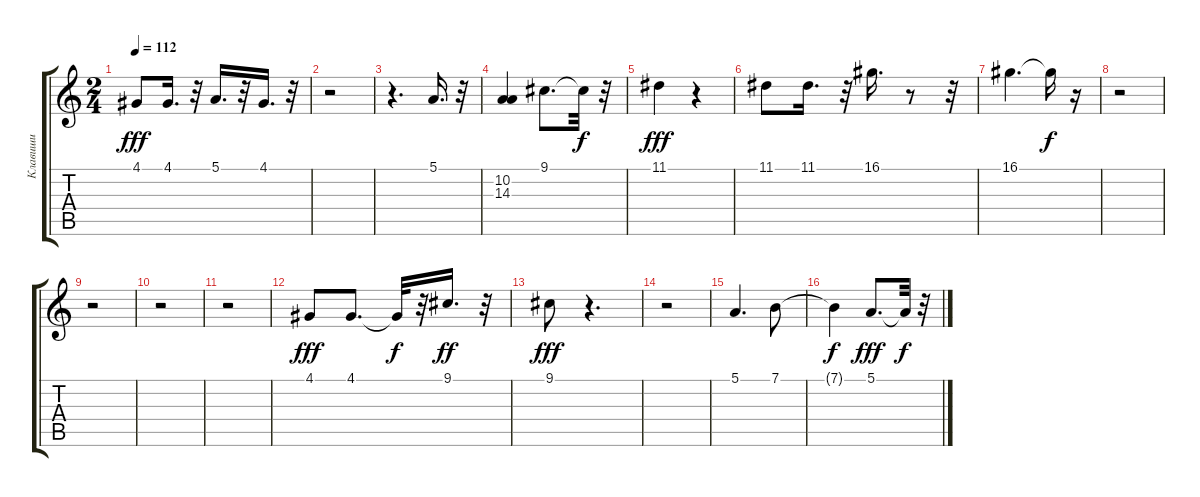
\track ("Клавиши" "Клавиши") {instrument fx5brightness}
\staff {score tabs}
\tuning (E4 B3 G3 D3 A2 E2) {hide}
\ts (2 4)
\tempo 112
\clef g2
\ks c
4.1.8{dy fff} 4.1.16{d} r.32 5.1.16{d} r.32 4.1.16{d} r.32 |
r.2 |
r.4{d} 5.1.16{d} r.32 |
(10.2 14.3).4 9.1.8{d} 9.1{t}.32{dy f} r.32 |
11.1.4{dy fff} r.4 |
11.1.8{volume 15} 11.1.16{d} r.32 16.1.16{d} r.8 r.32 |
16.1.4{d volume 14} 16.1{t}.16{dy f} r.16 |
r.2 |
r.2 |
r.2 |
r.2 |
4.1.8{dy fff volume 15} 4.1.8{d} 4.1{t}.32{dy f} r.32 9.1.16{d dy ff} r.32 |
9.1.8{dy fff} r.4{d} |
r.2 |
5.1.4{d} 7.1.8 |
7.1{t}.4{dy f} 5.1.8{d dy fff} 5.1{t}.32{dy f} r.32
